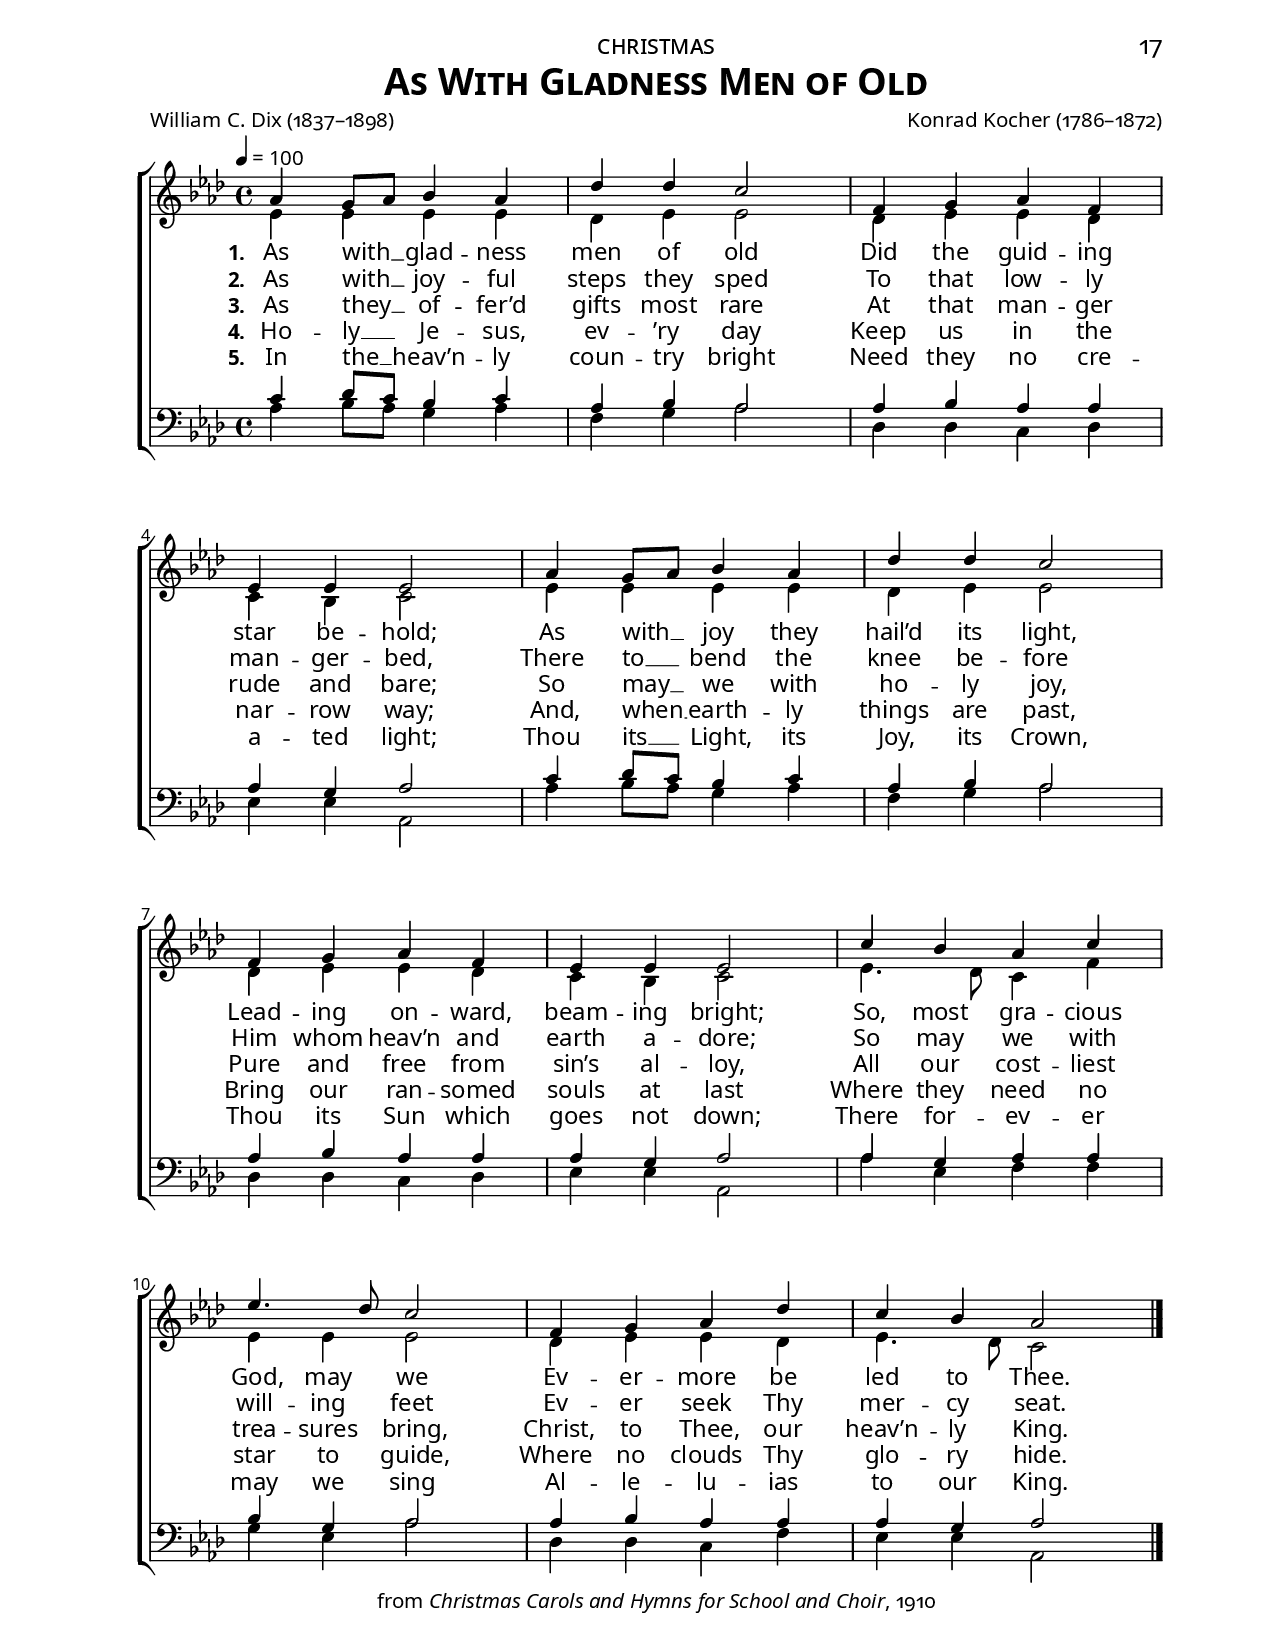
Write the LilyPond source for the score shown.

\version "2.14.2"
\include "util.ly"
\header {
  title = \markup{\override #'(font-name . "Garamond Premier Pro Semibold"){ \abs-fontsize #18 \smallCapsOldStyle"As With Gladness Men of Old"}}
  poet = \markup\oldStyleNum"William C. Dix (1837–1898)"
  composer = \markup\oldStyleNum"Konrad Kocher (1786–1872)"
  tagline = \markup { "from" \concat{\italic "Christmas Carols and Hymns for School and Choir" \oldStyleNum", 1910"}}
}
\paper {
  paper-height = 11\in
  paper-width = 8.5\in
  indent = 0\in
  %system-system-spacing = #'((basic-distance . 10) (padding . 0))
  ragged-last-bottom = ##f
  ragged-bottom = ##f
  two-sided = ##t
  inner-margin = 1\in
  outer-margin = 0.75\in
  top-margin = 0.26\in
  bottom-margin = 0.25\in
  first-page-number = #017
  print-first-page-number = ##t
  headerLine = \markup{\override #'(font-name . "Garamond Premier Pro") \smallCapsOldStyle"christmas"}
  oddHeaderMarkup = \markup\fill-line{
     \override #'(font-name . "Garamond Premier Pro")\abs-fontsize #12.5
     \combine 
        \fill-line{"" \on-the-fly #print-page-number-check-first
        \oldStylePageNum""
        }
        \fill-line{\headerLine}
  }
  evenHeaderMarkup = \markup {
     \override #'(font-name . "Garamond Premier Pro")\abs-fontsize #12.5
     \combine
        \on-the-fly #print-page-number-check-first
        \oldStylePageNum""
        \fill-line{\headerLine}
  }
}
#(set-global-staff-size 18) \paper{ #(define fonts (make-pango-font-tree "Garamond Premier Pro" "Garamond Premier Pro" "Garamond Premier Pro" (/ 18 20))) }
global = {
  \key aes \major
  \time 4/4
  \autoBeamOff
  \override DynamicLineSpanner #'staff-padding = #0.0
  \override DynamicLineSpanner #'Y-extent = #'(-1 . 1)
}

sopMusic = \relative c'' {
  \tempo 4 = 100
  aes4 g8[ aes] bes4 aes |
  des des c2 |
  f,4 g aes f | \break
  
  ees4 ees ees2 |
  aes4 g8[ aes] bes4 aes |
  des des c2 | \break
  
  f,4 g aes f |
  ees ees ees2 |
  c'4 bes aes c | \break
  
  ees4. des8 c2 |
  f,4 g aes des |
  c bes aes2 \bar "|."
}
sopWords = \lyricmode {
  
}

altoMusic = \relative c' {
  ees4 ees ees ees |
  des ees ees2 |
  des4 ees ees des |
  
  c bes c2 |
  ees4 ees ees ees |
  des ees ees2 |
  
  des4 ees ees des |
  c bes c2 |
  ees4. des8 c4 f |
  
  ees ees ees2 |
  des4 ees ees des |
  ees4. des8 c2 \bar "|."
}
altoWords = \lyricmode {
  \dropLyricsIX
  \set stanza = #"1. "
  As with __ glad -- ness men of old
  Did the guid -- ing star be -- hold;
  As with __ joy they hail’d its light,
  Lead -- ing on -- ward, beam -- ing bright;
  So, most gra -- cious God, may we
  Ev -- er -- more be led to Thee.
}
altoWordsII = \lyricmode {
  \dropLyricsIX
%\markup\italic
  \set stanza = #"2. "
  As with __ joy -- ful steps they sped
  To that low -- ly man -- ger -- bed,
  There to __ bend the knee be -- fore
  Him whom heav’n and earth a -- dore;
  So may we with will -- ing feet
  Ev -- er seek Thy mer -- cy seat.
}
altoWordsIII = \lyricmode {
  \dropLyricsIX
  \set stanza = #"3. "
  As they __ of -- fer’d gifts most rare
  At that man -- ger rude and bare;
  So may __ we with ho -- ly joy,
  Pure and free from sin’s al -- loy,
  All our cost -- liest trea -- sures bring,
  Christ, to Thee, our heav’n -- ly King.
}
altoWordsIV = \lyricmode {
  \dropLyricsIX
  \set stanza = #"4. "
  Ho -- ly __ Je -- sus, ev -- ’ry day
  Keep us in the nar -- row way;
  And, when __ earth -- ly things are past,
  Bring our ran -- somed souls at last
  Where they need no star to guide,
  Where no clouds Thy glo -- ry hide.
}
altoWordsV = \lyricmode {
  \dropLyricsIX
  \set stanza = #"5. "
  In the __ heav’n -- ly coun -- try bright
  Need they no cre -- a -- ted light;
  Thou its __ Light, its Joy, its Crown,
  Thou its Sun which goes not down;
  There for -- ev -- er may we sing
  Al -- le -- lu -- ias to our King.
}
altoWordsVI = \lyricmode {
}
tenorMusic = \relative c' {
  c4 des8[ c] bes4 c |
  aes bes aes2 |
  aes4 bes aes aes |
  
  aes g aes2 |
  c4 des8[ c] bes4 c |
  aes bes aes2 |
  
  aes4 bes aes aes |
  aes g aes2 |
  aes4 g aes aes |
  
  bes g aes2 |
  aes4 bes aes aes |
  aes g aes2 \bar "|."
}
tenorWords = \lyricmode {

}

bassMusic = \relative c' {
  aes4 bes8[ aes] g4 aes |
  f g aes2 |
  des,4 des c des |
  
  ees ees aes,2 |
  aes'4 bes8[ aes] g4 aes |
  f g aes2 |
  
  des,4 des c des |
  ees ees aes,2 |
  aes'4 ees f f |
  
  g ees aes2 |
  des,4 des c f |
  ees ees aes,2 \bar "|."
}
bassWords = \lyricmode {

}

\score {
  <<
   \new ChoirStaff <<
%    \new Lyrics = sopranos \with { \override VerticalAxisGroup #'nonstaff-relatedstaff-spacing = #'((basic-distance . 1)) }
    \new Staff = women <<
      \new Voice = "sopranos" { \voiceOne << \global \sopMusic >> }
      \new Voice = "altos" { \voiceTwo << \global \altoMusic >> }
    >>
    \new Lyrics \with { alignAboveContext = #"women" \override VerticalAxisGroup #'nonstaff-relatedstaff-spacing = #'((basic-distance . 1))} \lyricsto "sopranos" \sopWords
   \new Staff = men <<
      \clef bass
      \new Voice = "tenors" { \voiceOne << \global \tenorMusic >> }
      \new Voice = "basses" { \voiceTwo << \global \bassMusic >> }
    >>
    \new Lyrics = "altosVI"  \with { alignBelowContext = #"women" } \lyricsto "tenors" \altoWordsVI
    \new Lyrics = "altosV"  \with { alignBelowContext = #"women" } \lyricsto "tenors" \altoWordsV
    \new Lyrics = "altosIV"  \with { alignBelowContext = #"women" } \lyricsto "tenors" \altoWordsIV
    \new Lyrics = "altosIII"  \with { alignBelowContext = #"women" } \lyricsto "tenors" \altoWordsIII
    \new Lyrics = "altosII"  \with { alignBelowContext = #"women" } \lyricsto "tenors" \altoWordsII
    \new Lyrics = "altos"  \with { alignBelowContext = #"women" \override VerticalAxisGroup #'nonstaff-relatedstaff-spacing = #'((padding . -0.7)) } \lyricsto "tenors" \altoWords
    \new Lyrics \with { alignAboveContext = #"men" \override VerticalAxisGroup #'nonstaff-relatedstaff-spacing = #'((basic-distance . 1)) } \lyricsto "tenors" \tenorWords
    \new Lyrics \with { alignBelowContext = #"men" \override VerticalAxisGroup #'nonstaff-relatedstaff-spacing = #'((basic-distance . 1)) } \lyricsto "basses" \bassWords
  >>
%    \new PianoStaff << \new Staff { \new Voice { \pianoRH } } \new Staff { \clef "bass" \pianoLH } >>
  >>
  \layout {
  \context {
    \Lyrics
    \override LyricText #'font-size = #1.3
  }
    \context {
      \Score
      %\override SpacingSpanner #'base-shortest-duration = #(ly:make-moment 1 8)
      %\override SpacingSpanner #'common-shortest-duration = #(ly:make-moment 1 4)
    }
    \context {
      % Remove all empty staves
      % \Staff \RemoveEmptyStaves \override VerticalAxisGroup #'remove-first = ##t
    }
    \context {
      \Lyrics
      \override LyricText #'X-offset = #center-on-word
    }
  }
}

